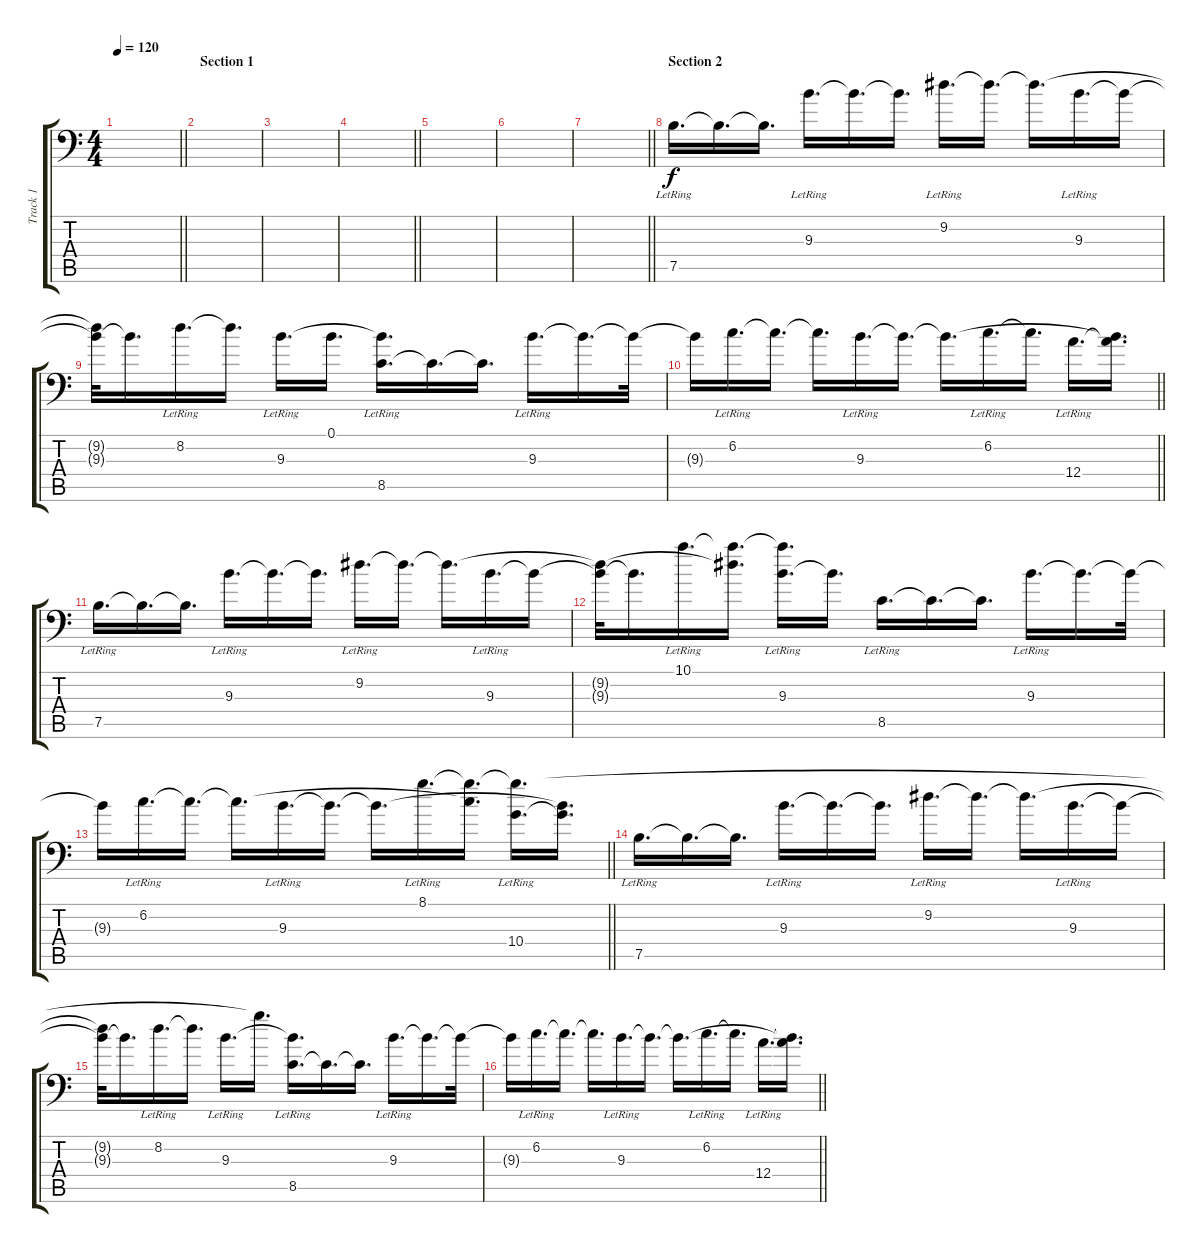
\track ("Track 1" "Track 1") {instrument acousticguitarsteel}
\staff {score tabs}
\tuning (B3 Gb3 D3 A2 E2 A1) {hide}
\ts (4 4)
\tempo 120
\clef f4
\barLineRight lightlight
\ks c
|
\section ("" "Section 1")
|
|
\barLineRight lightlight
|
|
|
\barLineRight lightlight
|
\section ("" "Section 2")
7.5{lr}.16{d} 7.5{t}.16{d} 7.5{t}.16{d} 9.3{lr}.16{d} 9.3{t}.16{d} 9.3{t}.16{d} 9.2{lr}.16{d} 9.2{t}.16{d} 9.2{t}.16{d} 9.3{lr}.16{d} 9.3{t}.16 |
(9.2{t} 9.3{t}).32 9.3{t}.16{d} 8.2{lr}.16{d} 8.2{t}.16{d} 9.3{lr}.16{d} 0.1.16{d} (9.3{t} 8.5{lr}).16{d} 8.5{t}.16{d} 8.5{t}.16{d} 9.3{lr}.16{d} 9.3{t}.16{d} 9.3{t}.32 |
\barLineRight lightlight
9.3{t}.16 6.2{lr}.16{d} 6.2{t}.16{d} 6.2{t}.16{d} 9.3{lr}.16{d} 9.3{t}.16{d} 9.3{t}.16{d} 6.2{lr}.16{d} 6.2{t}.16{d} 12.4{lr}.16{d} (9.3{t} 12.4{t}).16{d} |
7.5{lr}.16{d} 7.5{t}.16{d} 7.5{t}.16{d} 9.3{lr}.16{d} 9.3{t}.16{d} 9.3{t}.16{d} 9.2{lr}.16{d} 9.2{t}.16{d} 9.2{t}.16{d} 9.3{lr}.16{d} 9.3{t}.16 |
(9.2{t} 9.3{t}).32 9.3{t}.16{d} 10.1{lr}.16{d} (10.1{t} 9.2{t}).16{d} (10.1{t} 9.3{lr}).16{d} 9.3{t}.16{d} 8.5{lr}.16{d} 8.5{t}.16{d} 8.5{t}.16{d} 9.3{lr}.16{d} 9.3{t}.16{d} 9.3{t}.32 |
\barLineRight lightlight
9.3{t}.16 6.2{lr}.16{d} 6.2{t}.16{d} 6.2{t}.16{d} 9.3{lr}.16{d} 9.3{t}.16{d} 9.3{t}.16{d} 8.1{lr}.16{d} (8.1{t} 6.2{t}).16{d} (8.1{t} 10.4{lr}).16{d} (9.3{t} 10.4{t}).16{d} |
7.5{lr}.16{d} 7.5{t}.16{d} 7.5{t}.16{d} 9.3{lr}.16{d} 9.3{t}.16{d} 9.3{t}.16{d} 9.2{lr}.16{d} 9.2{t}.16{d} 9.2{t}.16{d} 9.3{lr}.16{d} 9.3{t}.16 |
(9.2{t} 9.3{t}).32 9.3{t}.16{d} 8.2{lr}.16{d} 8.2{t}.16{d} 9.3{lr}.16{d} 8.1{t}.16{d} (9.3{t} 8.5{lr}).16{d} 8.5{t}.16{d} 8.5{t}.16{d} 9.3{lr}.16{d} 9.3{t}.16{d} 9.3{t}.32 |
\barLineRight lightlight
9.3{t}.16 6.2{lr}.16{d} 6.2{t}.16{d} 6.2{t}.16{d} 9.3{lr}.16{d} 9.3{t}.16{d} 9.3{t}.16{d} 6.2{lr}.16{d} 6.2{t}.16{d} 12.4{lr}.16{d} (9.3{t} 12.4{t}).16{d}
